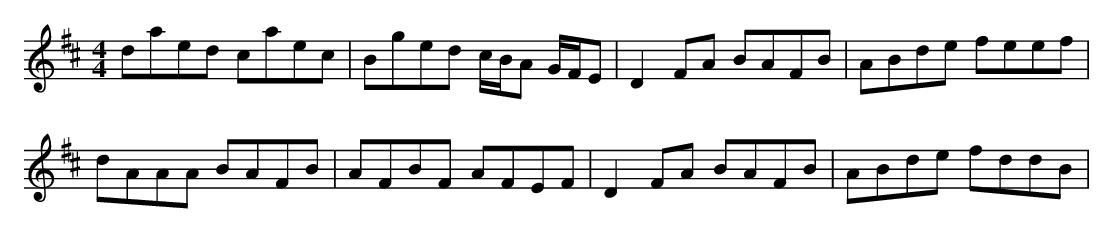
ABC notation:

X:1
M:4/4
K:D
daed caec|Bged c/B/A G/F/E|D2 FA BAFB|ABde feef|
dAAA BAFB|AFBF AFEF|D2 FA BAFB|ABde fddB|
